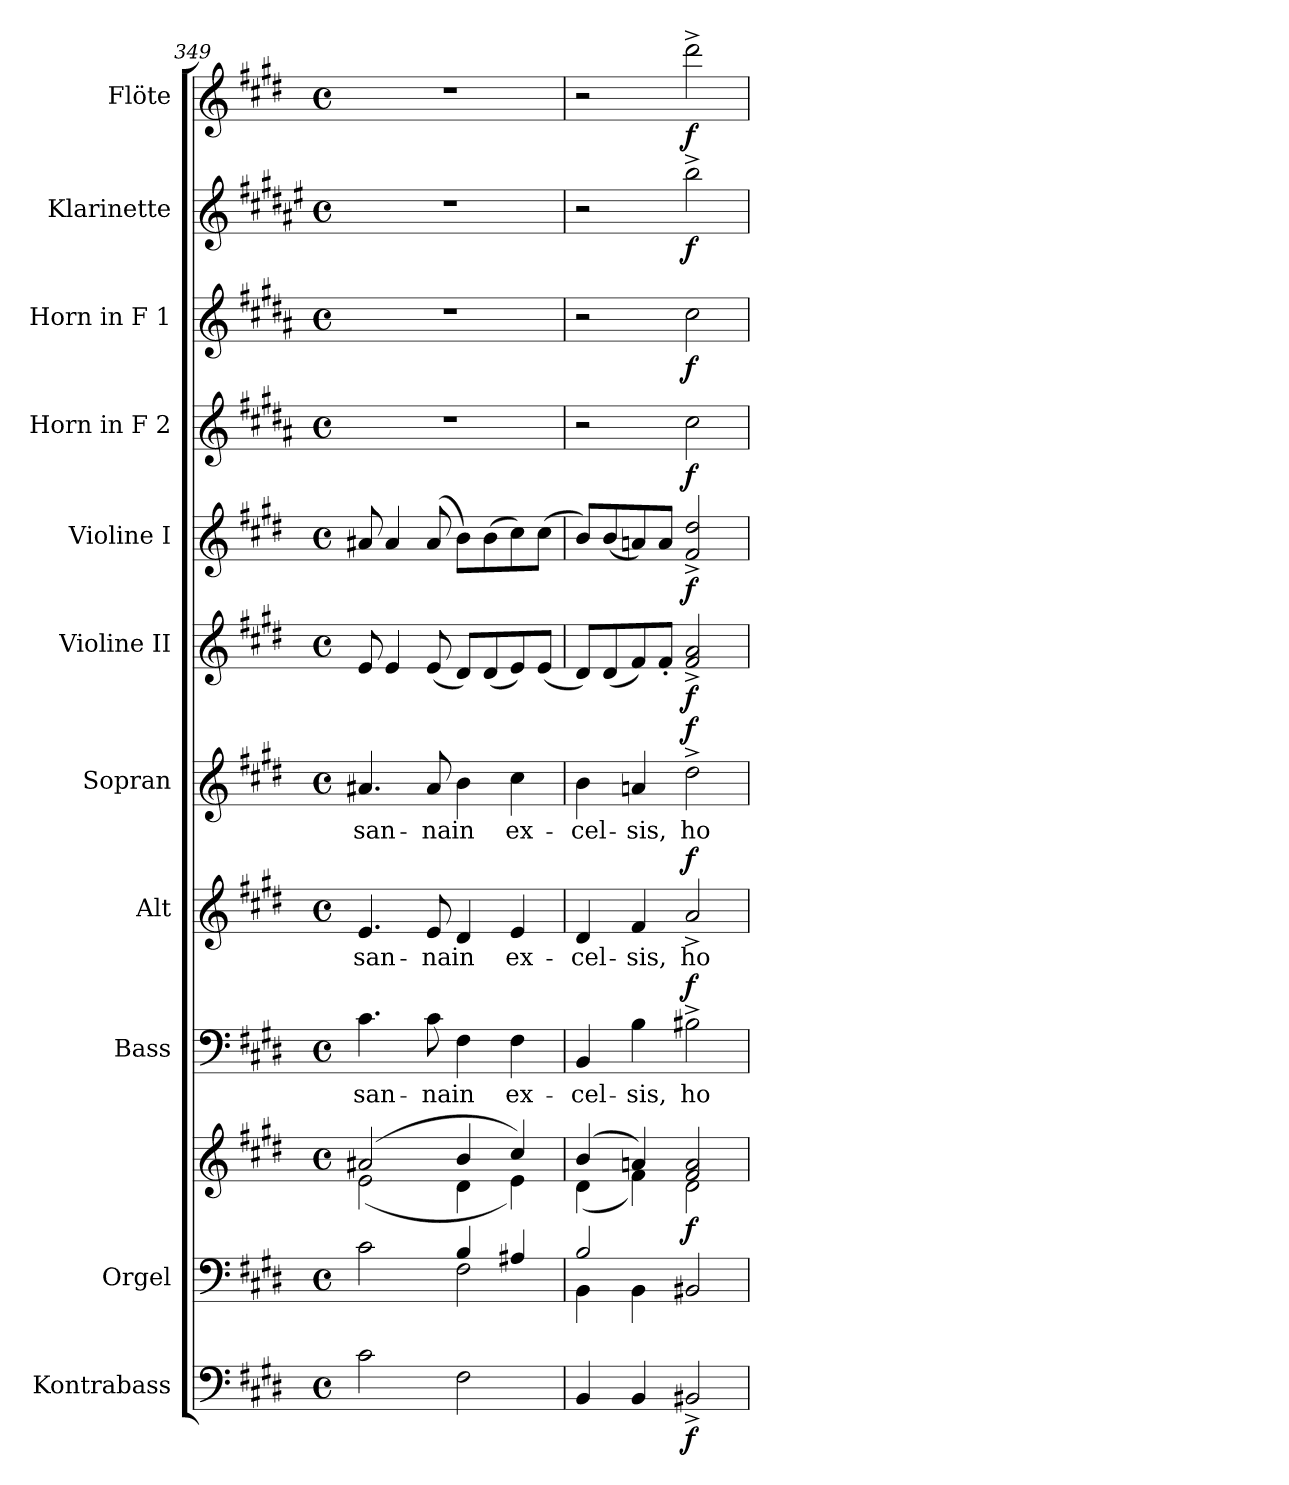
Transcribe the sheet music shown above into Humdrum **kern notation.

**kern	**dynam	**kern	**kern	**dynam	**kern	**text	**dynam	**kern	**text	**dynam	**kern	**text	**dynam	**kern	**dynam	**kern	**dynam	**kern	**dynam	**kern	**dynam	**kern	**dynam	**kern	**dynam
*part11	*part11	*part10	*part10	*part10	*part9	*part9	*part9	*part8	*part8	*part8	*part7	*part7	*part7	*part6	*part6	*part5	*part5	*part4	*part4	*part3	*part3	*part2	*part2	*part1	*part1
*staff12	*staff12	*staff11	*staff10	*staff10/11	*staff9	*staff9	*staff9	*staff8	*staff8	*staff8	*staff7	*staff7	*staff7	*staff6	*staff6	*staff5	*staff5	*staff4	*staff4	*staff3	*staff3	*staff2	*staff2	*staff1	*staff1
*I"Kontrabass	*	*I"Orgel	*	*	*I"Bass	*	*	*I"Alt	*	*	*I"Sopran	*	*	*I"Violine II	*	*I"Violine I	*	*I"Horn in F 2	*	*I"Horn in F 1	*	*I"Klarinette	*	*I"Flöte	*
*I'Kb.	*	*I'Org.	*	*	*I'B.	*	*	*I'A.	*	*	*I'S.	*	*	*I'Vl. II	*	*I'Vl. I	*	*	*	*	*	*I'Kl.	*	*I'Fl.	*
!!LO:PB:g=z
*clefF4	*	*clefF4	*clefG2	*	*clefF4	*	*	*clefG2	*	*	*clefG2	*	*	*clefG2	*	*clefG2	*	*clefG2	*	*clefG2	*	*clefG2	*	*clefG2	*
*ITrd7c12	*	*	*	*	*	*	*	*	*	*	*	*	*	*	*	*	*	*ITrd4c7	*	*ITrd4c7	*	*ITrd1c2	*	*	*
*k[f#c#g#d#]	*	*k[f#c#g#d#]	*k[f#c#g#d#]	*	*k[f#c#g#d#]	*	*	*k[f#c#g#d#]	*	*	*k[f#c#g#d#]	*	*	*k[f#c#g#d#]	*	*k[f#c#g#d#]	*	*k[f#c#g#d#]	*	*k[f#c#g#d#]	*	*k[f#c#g#d#]	*	*k[f#c#g#d#]	*
*E:	*	*E:	*E:	*	*E:	*	*	*E:	*	*	*E:	*	*	*E:	*	*E:	*	*E:	*	*E:	*	*E:	*	*E:	*
*M4/4	*	*M4/4	*M4/4	*	*M4/4	*	*	*M4/4	*	*	*M4/4	*	*	*M4/4	*	*M4/4	*	*M4/4	*	*M4/4	*	*M4/4	*	*M4/4	*
*met(c)	*	*met(c)	*met(c)	*	*met(c)	*	*	*met(c)	*	*	*met(c)	*	*	*met(c)	*	*met(c)	*	*met(c)	*	*met(c)	*	*met(c)	*	*met(c)	*
=349	=349	=349	=349	=349	=349	=349	=349	=349	=349	=349	=349	=349	=349	=349	=349	=349	=349	=349	=349	=349	=349	=349	=349	=349	=349
*	*	*^	*^	*	*	*	*	*	*	*	*	*	*	*	*	*	*	*	*	*	*	*	*	*	*
!	!	!	!	!	!	!	!	!LO:LY:b	!	!	!LO:LY:b	!	!	!LO:LY:b	!	!	!	!	!	!	!	!	!	!	!	!	!
2C#\	.	2ryy	2c#\	(2a#X/	(<2e\	.	4.c#\	-san-	.	4.e/	-san-	.	4.a#X/	-san-	.	8e/	.	8a#X/	.	1r	.	1r	.	1r	.	1r	.
.	.	.	.	.	.	.	.	.	.	.	.	.	.	.	.	4e/	.	4a#/	.	.	.	.	.	.	.	.	.
!	!	!	!	!	!	!	!	!LO:LY:b	!	!	!LO:LY:b	!	!	!LO:LY:b	!	!	!	!	!	!	!	!	!	!	!	!	!
.	.	.	.	.	.	.	8c#\	-na	.	8e/	-na	.	8a#/	-na	.	(<8e/	.	(8a#/	.	.	.	.	.	.	.	.	.
!	!	!	!	!	!	!	!	!LO:LY:b	!	!	!LO:LY:b	!	!	!LO:LY:b	!	!	!	!	!	!	!	!	!	!	!	!	!
2FF#\	.	4B/	2F#\	4b/	4d#\	.	4F#\	in	.	4d#/	in	.	4b\	in	.	8d#/L)	.	8b\L)	.	.	.	.	.	.	.	.	.
.	.	.	.	.	.	.	.	.	.	.	.	.	.	.	.	(<8d#/	.	(>8b\	.	.	.	.	.	.	.	.	.
!	!	!	!	!	!	!	!	!LO:LY:b	!	!	!LO:LY:b	!	!	!LO:LY:b	!	!	!	!	!	!	!	!	!	!	!	!	!
.	.	4A#X/	.	4cc#/)	4e\)	.	4F#\	ex-	.	4e/	ex-	.	4cc#\	ex-	.	8e/)	.	8cc#\)	.	.	.	.	.	.	.	.	.
.	.	.	.	.	.	.	.	.	.	.	.	.	.	.	.	(<8e/J	.	(>8cc#\J	.	.	.	.	.	.	.	.	.
=350	=350	=350	=350	=350	=350	=350	=350	=350	=350	=350	=350	=350	=350	=350	=350	=350	=350	=350	=350	=350	=350	=350	=350	=350	=350	=350	=350
!	!	!	!	!	!	!	!	!LO:LY:b	!	!	!LO:LY:b	!	!	!LO:LY:b	!	!	!	!	!	!	!	!	!	!	!	!	!
4BBB/	.	2B/	4BB\	(4b/	(<4d#\	.	4BB/	-cel-	.	4d#/	-cel-	.	4b\	-cel-	.	8d#/L)	.	8b/L)	.	2r	.	2r	.	2r	.	2r	.
.	.	.	.	.	.	.	.	.	.	.	.	.	.	.	.	(<8d#/	.	(<8b/	.	.	.	.	.	.	.	.	.
!	!	!	!	!	!	!	!	!LO:LY:b	!	!	!LO:LY:b	!	!	!LO:LY:b	!	!	!	!	!	!	!	!	!	!	!	!	!
4BBB/	.	.	4BB\	4an/)	4f#\)	.	4B\	-sis,	.	4f#/	-sis,	.	4an/	-sis,	.	8f#/)	.	8an/)	.	.	.	.	.	.	.	.	.
.	.	.	.	.	.	.	.	.	.	.	.	.	.	.	.	8f#'</J	.	8a/J	.	.	.	.	.	.	.	.	.
!	!LO:DY:b	!	!	!	!	!LO:DY:b	!	!LO:LY:b	!LO:DY:a	!	!LO:LY:b	!LO:DY:a	!	!LO:LY:b	!LO:DY:a	!	!LO:DY:b	!	!LO:DY:b	!	!LO:DY:b	!	!LO:DY:b	!	!LO:DY:b	!	!LO:DY:b
2BBB#X^</	f	2BB#X/	2ryy	2f#/ 2a/	2d#\	f	2B#X^>\	ho-	f	2a^>/	ho-	f	2dd#^>\	ho-	f	2f#/^< 2a/^<	f	2f#/^< 2dd#/^<	f	2f#\	f	2f#\	f	2aa^>\	f	2ddd#^>\	f
*	*	*v	*v	*	*	*	*	*	*	*	*	*	*	*	*	*	*	*	*	*	*	*	*	*	*	*	*
*	*	*	*v	*v	*	*	*	*	*	*	*	*	*	*	*	*	*	*	*	*	*	*	*	*	*	*
=	=	=	=	=	=	=	=	=	=	=	=	=	=	=	=	=	=	=	=	=	=	=	=	=	=
*-	*-	*-	*-	*-	*-	*-	*-	*-	*-	*-	*-	*-	*-	*-	*-	*-	*-	*-	*-	*-	*-	*-	*-	*-	*-
